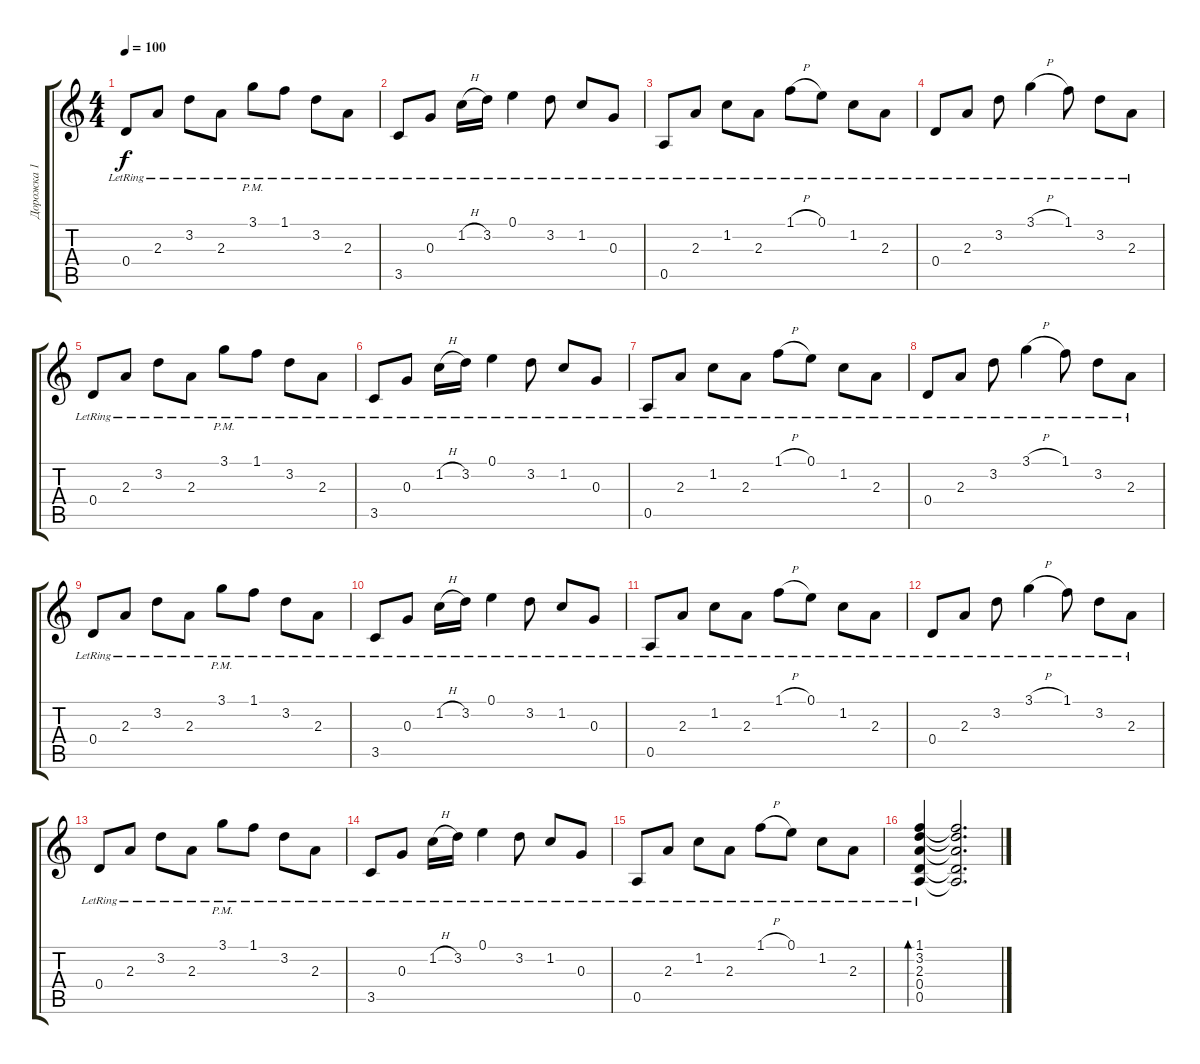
\track ("Дорожка 1" "Дорожка 1") {instrument acousticguitarsteel}
\staff {score tabs}
\tuning (E4 B3 G3 D3 A2 E2) {hide}
\ts (4 4)
\tempo 100
\clef g2
\ks c
0.4{lr}.8{dy f} 2.3{lr}.8 3.2{lr}.8 2.3{lr}.8 3.1{pm lr}.8 1.1{lr}.8 3.2{lr}.8 2.3{lr}.8 |
3.5{lr}.8 0.3{lr}.8 1.2{h lr}.16 3.2{lr}.16 0.1{lr}.4 3.2{lr}.8 1.2{lr}.8 0.3{lr}.8 |
0.5{lr}.8 2.3{lr}.8 1.2{lr}.8 2.3{lr}.8 1.1{h lr}.8 0.1{lr}.8 1.2{lr}.8 2.3{lr}.8 |
0.4{lr}.8 2.3{lr}.8 3.2{lr}.8 3.1{h lr}.4 1.1{lr}.8 3.2{lr}.8 2.3{lr}.8 |
0.4{lr}.8 2.3{lr}.8 3.2{lr}.8 2.3{lr}.8 3.1{pm lr}.8 1.1{lr}.8 3.2{lr}.8 2.3{lr}.8 |
3.5{lr}.8 0.3{lr}.8 1.2{h lr}.16 3.2{lr}.16 0.1{lr}.4 3.2{lr}.8 1.2{lr}.8 0.3{lr}.8 |
0.5{lr}.8 2.3{lr}.8 1.2{lr}.8 2.3{lr}.8 1.1{h lr}.8 0.1{lr}.8 1.2{lr}.8 2.3{lr}.8 |
0.4{lr}.8 2.3{lr}.8 3.2{lr}.8 3.1{h lr}.4 1.1{lr}.8 3.2{lr}.8 2.3{lr}.8 |
0.4{lr}.8 2.3{lr}.8 3.2{lr}.8 2.3{lr}.8 3.1{pm lr}.8 1.1{lr}.8 3.2{lr}.8 2.3{lr}.8 |
3.5{lr}.8 0.3{lr}.8 1.2{h lr}.16 3.2{lr}.16 0.1{lr}.4 3.2{lr}.8 1.2{lr}.8 0.3{lr}.8 |
0.5{lr}.8 2.3{lr}.8 1.2{lr}.8 2.3{lr}.8 1.1{h lr}.8 0.1{lr}.8 1.2{lr}.8 2.3{lr}.8 |
0.4{lr}.8 2.3{lr}.8 3.2{lr}.8 3.1{h lr}.4 1.1{lr}.8 3.2{lr}.8 2.3{lr}.8 |
0.4{lr}.8 2.3{lr}.8 3.2{lr}.8 2.3{lr}.8 3.1{pm lr}.8 1.1{lr}.8 3.2{lr}.8 2.3{lr}.8 |
3.5{lr}.8 0.3{lr}.8 1.2{h lr}.16 3.2{lr}.16 0.1{lr}.4 3.2{lr}.8 1.2{lr}.8 0.3{lr}.8 |
0.5{lr}.8 2.3{lr}.8 1.2{lr}.8 2.3{lr}.8 1.1{h lr}.8 0.1{lr}.8 1.2{lr}.8 2.3{lr}.8 |
(1.1 3.2 2.3 0.4{lr} 0.5).4{bd 240} (1.1{t} 3.2{t} 2.3{t} 0.4{t} 0.5{t}).2{d}
